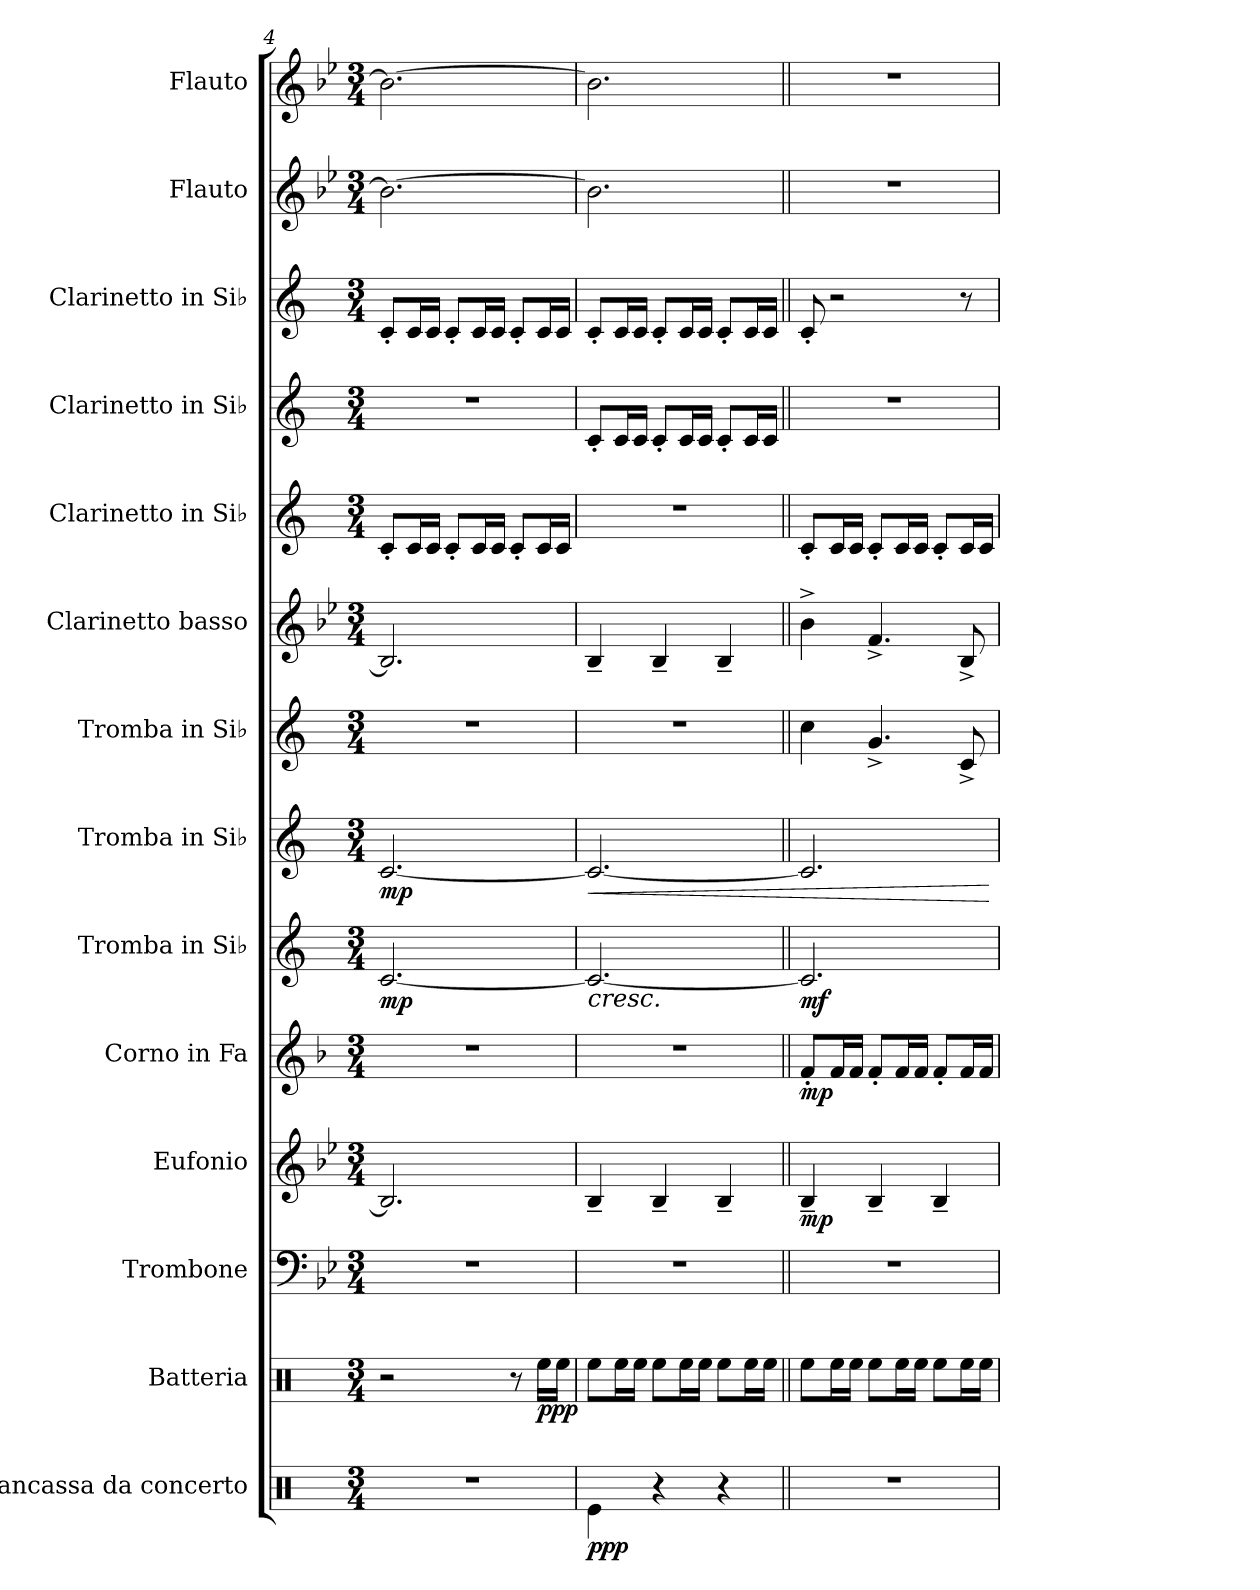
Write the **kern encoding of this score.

**kern	**dynam	**kern	**dynam	**kern	**kern	**dynam	**kern	**dynam	**kern	**dynam	**kern	**dynam	**kern	**dynam	**kern	**kern	**kern	**kern	**kern	**kern
*part14	*part14	*part13	*part13	*part12	*part11	*part11	*part10	*part10	*part9	*part9	*part8	*part8	*part7	*part7	*part6	*part5	*part4	*part3	*part2	*part1
*staff14	*staff14	*staff13	*staff13	*staff12	*staff11	*staff11	*staff10	*staff10	*staff9	*staff9	*staff8	*staff8	*staff7	*staff7	*staff6	*staff5	*staff4	*staff3	*staff2	*staff1
*I"Grancassa da concerto	*	*I"Batteria	*	*I"Trombone	*I"Eufonio	*	*I"Corno in Fa	*	*I"Tromba in Si♭	*	*I"Tromba in Si♭	*	*I"Tromba in Si♭	*	*I"Clarinetto basso	*I"Clarinetto in Si♭	*I"Clarinetto in Si♭	*I"Clarinetto in Si♭	*I"Flauto	*I"Flauto
*I'Gr. conc.	*	*I'Batt.	*	*I'Trb.	*I'Euf.	*	*I'Cor. Fa	*	*I'Tr. Si♭	*	*I'Tr. Si♭	*	*I'Tr. Si♭	*	*I'Cl. b.	*I'Cl. Si♭	*I'Cl. Si♭	*I'Cl. Si♭	*I'Fl.	*I'Fl.
!!LO:PB:g=z
*clefX	*	*clefX	*	*clefF4	*clefG2	*	*clefG2	*	*clefG2	*	*clefG2	*	*clefG2	*	*clefG2	*clefG2	*clefG2	*clefG2	*clefG2	*clefG2
*	*	*	*	*	*ITrd8c14	*	*ITrd4c7	*	*ITrd1c2	*	*ITrd1c2	*	*ITrd1c2	*	*ITrd8c14	*ITrd1c2	*ITrd1c2	*ITrd1c2	*	*
*k[]	*	*k[]	*	*k[b-e-]	*k[b-e-]	*	*k[b-e-]	*	*k[b-e-]	*	*k[b-e-]	*	*k[b-e-]	*	*k[b-e-]	*k[b-e-]	*k[b-e-]	*k[b-e-]	*k[b-e-]	*k[b-e-]
*M3/4	*	*M3/4	*	*M3/4	*M3/4	*	*M3/4	*	*M3/4	*	*M3/4	*	*M3/4	*	*M3/4	*M3/4	*M3/4	*M3/4	*M3/4	*M3/4
=4	=4	=4	=4	=4	=4	=4	=4	=4	=4	=4	=4	=4	=4	=4	=4	=4	=4	=4	=4	=4
!	!	!	!	!	!	!	!	!	!	!LO:DY:b	!	!LO:DY:b	!	!	!	!	!	!	!	!
2.r	.	2r	.	2.r	2.BB-/]	.	2.r	.	[2.B-/	mp	[2.B-/	mp	2.r	.	2.BB-/]	8B-'/L	2.r	8B-'/L	2.b-\_	2.b-\_
.	.	.	.	.	.	.	.	.	.	.	.	.	.	.	.	16B-/L	.	16B-/L	.	.
.	.	.	.	.	.	.	.	.	.	.	.	.	.	.	.	16B-/JJ	.	16B-/JJ	.	.
.	.	.	.	.	.	.	.	.	.	.	.	.	.	.	.	8B-'/L	.	8B-'/L	.	.
.	.	.	.	.	.	.	.	.	.	.	.	.	.	.	.	16B-/L	.	16B-/L	.	.
.	.	.	.	.	.	.	.	.	.	.	.	.	.	.	.	16B-/JJ	.	16B-/JJ	.	.
.	.	8r	.	.	.	.	.	.	.	.	.	.	.	.	.	8B-'/L	.	8B-'/L	.	.
!	!	!	!LO:DY:b	!	!	!	!	!	!	!	!	!	!	!	!	!	!	!	!	!
.	.	16Ree\LL	ppp	.	.	.	.	.	.	.	.	.	.	.	.	16B-/L	.	16B-/L	.	.
.	.	16Ree\JJ	.	.	.	.	.	.	.	.	.	.	.	.	.	16B-/JJ	.	16B-/JJ	.	.
=5	=5	=5	=5	=5	=5	=5	=5	=5	=5	=5	=5	=5	=5	=5	=5	=5	=5	=5	=5	=5
!	!LO:DY:b	!	!	!	!	!	!	!	!	!LO:HP:b	!	!LO:HP:b	!	!	!	!	!	!	!	!
4Re\	ppp	8Ree\L	.	2.r	4BB-~/	.	2.r	.	2.B-/_	<	2.B-/_	<	2.r	.	4BB-~/	2.r	8B-'/L	8B-'/L	2.b-\]	2.b-\]
.	.	16Ree\L	.	.	.	.	.	.	.	.	.	.	.	.	.	.	16B-/L	16B-/L	.	.
.	.	16Ree\JJ	.	.	.	.	.	.	.	.	.	.	.	.	.	.	16B-/JJ	16B-/JJ	.	.
4r	.	8Ree\L	.	.	4BB-~/	.	.	.	.	.	.	.	.	.	4BB-~/	.	8B-'/L	8B-'/L	.	.
.	.	16Ree\L	.	.	.	.	.	.	.	.	.	.	.	.	.	.	16B-/L	16B-/L	.	.
.	.	16Ree\JJ	.	.	.	.	.	.	.	.	.	.	.	.	.	.	16B-/JJ	16B-/JJ	.	.
4r	.	8Ree\L	.	.	4BB-~/	.	.	.	.	.	.	.	.	.	4BB-~/	.	8B-'/L	8B-'/L	.	.
.	.	16Ree\L	.	.	.	.	.	.	.	.	.	.	.	.	.	.	16B-/L	16B-/L	.	.
.	.	16Ree\JJ	.	.	.	.	.	.	.	.	.	.	.	.	.	.	16B-/JJ	16B-/JJ	.	.
=6||	=6||	=6||	=6||	=6||	=6||	=6||	=6||	=6||	=6||	=6||	=6||	=6||	=6||	=6||	=6||	=6||	=6||	=6||	=6||	=6||
!	!	!	!	!	!	!LO:DY:b	!	!LO:DY:b	!	!LO:DY:b	!	!	!	!LO:DY:b	!	!	!	!	!	!
!	!	!	!	!	!	!	!	!	!	!	!	!	!	!LO:DY:n=1:b	!	!	!	!	!	!
2.r	.	8Ree\L	.	2.r	4BB-~/	mp	8B-'/L	mp	2.B-/]	mf	2.B-/]	.	4b-\	mp mf	4B-^\	8B-'/L	2.r	8B-'/	2.r	2.r
.	.	16Ree\L	.	.	.	.	16B-/L	.	.	.	.	.	.	.	.	16B-/L	.	2r	.	.
.	.	16Ree\JJ	.	.	.	.	16B-/JJ	.	.	.	.	.	.	.	.	16B-/JJ	.	.	.	.
.	.	8Ree\L	.	.	4BB-~/	.	8B-'/L	.	.	.	.	.	4.f^/	.	4.F^/	8B-'/L	.	.	.	.
.	.	16Ree\L	.	.	.	.	16B-/L	.	.	.	.	.	.	.	.	16B-/L	.	.	.	.
.	.	16Ree\JJ	.	.	.	.	16B-/JJ	.	.	.	.	.	.	.	.	16B-/JJ	.	.	.	.
.	.	8Ree\L	.	.	4BB-~/	.	8B-'/L	.	.	.	.	.	.	.	.	8B-'/L	.	.	.	.
.	.	16Ree\L	.	.	.	.	16B-/L	.	.	.	.	.	8B-^/	.	8BB-^/	16B-/L	.	8r	.	.
.	.	16Ree\JJ	.	.	.	.	16B-/JJ	.	.	.	.	.	.	.	.	16B-/JJ	.	.	.	.
.	.	.	.	.	.	.	.	.	.	[	.	[	.	.	.	.	.	.	.	.
=	=	=	=	=	=	=	=	=	=	=	=	=	=	=	=	=	=	=	=	=
*-	*-	*-	*-	*-	*-	*-	*-	*-	*-	*-	*-	*-	*-	*-	*-	*-	*-	*-	*-	*-
